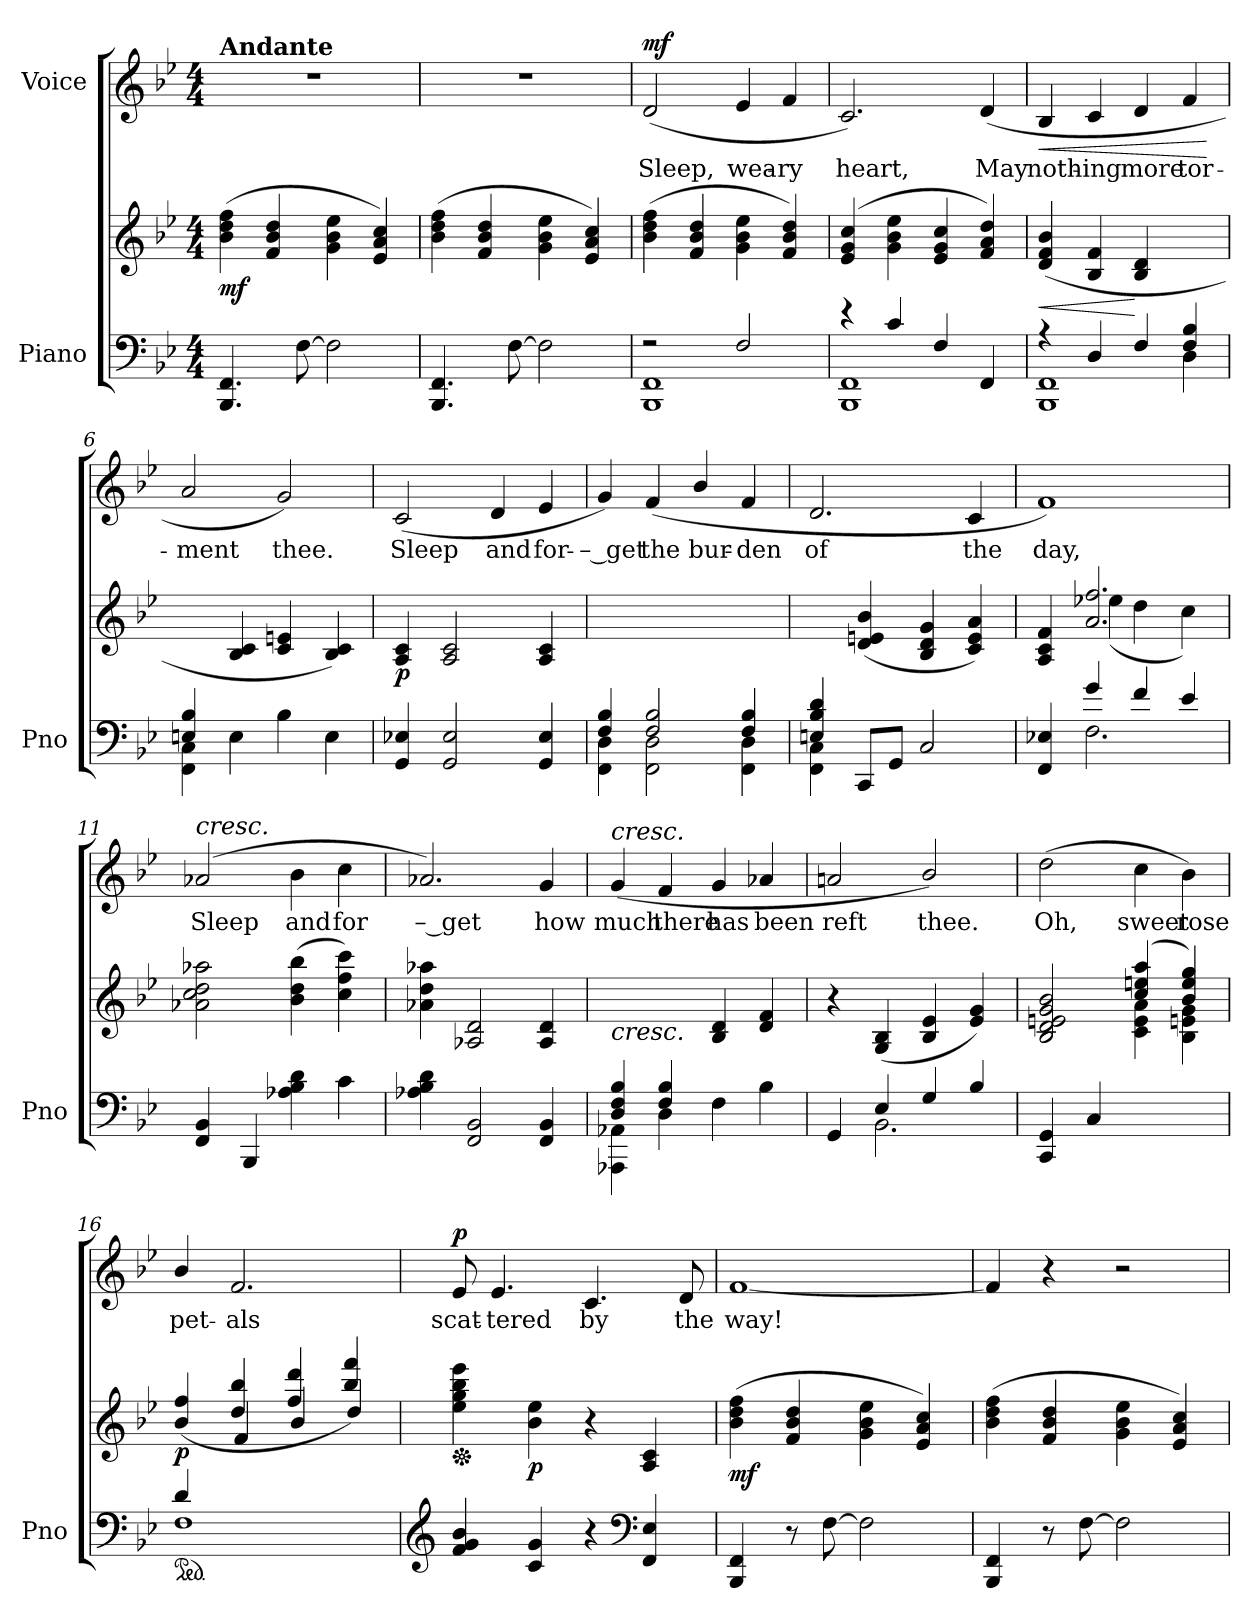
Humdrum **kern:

**kern	**kern	**dynam	**kern	**text	**dynam
*part2	*part2	*part2	*part1	*part1	*part1
*staff3	*staff2	*staff2/3	*staff1	*staff1	*staff1
*I"Piano	*	*	*I"Voice	*	*
*I'Pno	*	*	*	*	*
*clefF4	*clefG2	*	*clefG2	*	*
*k[b-e-]	*k[b-e-]	*	*k[b-e-]	*	*
*M4/4	*M4/4	*	*M4/4	*	*
=1	=1	=1	=1	=1	=1
!	!	!	!LO:TX:a:B:t=Andante	!	!
!	!	!LO:DY:b	!	!	!
4.BBB-/ 4.FF/	(4b-\ 4dd\ 4ff\	mf	1r	.	.
.	4f/ 4b-/ 4dd/	.	.	.	.
[8F\	.	.	.	.	.
2F\]	4g\ 4b-\ 4ee-\	.	.	.	.
.	4e-/ 4a/ 4cc/)	.	.	.	.
=2	=2	=2	=2	=2	=2
4.BBB-/ 4.FF/	(4b-\ 4dd\ 4ff\	.	1r	.	.
.	4f/ 4b-/ 4dd/	.	.	.	.
[8F\	.	.	.	.	.
2F\]	4g\ 4b-\ 4ee-\	.	.	.	.
.	4e-/ 4a/ 4cc/)	.	.	.	.
=3	=3	=3	=3	=3	=3
*^	*	*	*	*	*
!	!	!	!	!	!LO:LY:b	!LO:DY:a
2r	1BBB- 1FF	(4b-\ 4dd\ 4ff\	.	(>2d/	Sleep,	mf
.	.	4f/ 4b-/ 4dd/	.	.	.	.
!	!	!	!	!	!LO:LY:b	!
2F/	.	4g\ 4b-\ 4ee-\	.	4e-/	wea-	.
!	!	!	!	!	!LO:LY:b	!
.	.	4f/ 4b-/ 4dd/)	.	4f/	-ry	.
!!LO:LB:g=z
=4	=4	=4	=4	=4	=4	=4
!	!	!	!	!	!LO:LY:b	!
4r	1BBB- 1FF	(4e-/ 4g/ 4cc/	.	2.c/)	heart,	.
4c/	.	4g\ 4b-\ 4ee-\	.	.	.	.
4F/	.	4e-/ 4g/ 4cc/	.	.	.	.
!	!	!	!	!	!LO:LY:b	!
4FF/	.	4f/ 4a/ 4dd/)	.	(4d/	May	.
=5	=5	=5	=5	=5	=5	=5
*	*^	*	*	*	*	*
!	!	!	!	!LO:HP:b	!	!LO:LY:b	!LO:HP:b
2.ryy	4r	1BBB- 1FF	(>4d/ 4f/ 4b-/	<	4B-/	noth-	<
!	!	!	!	!	!	!LO:LY:b	!
.	4D/	.	4B-/ 4f/	.	4c/	-ing	.
!	!	!	!	!	!	!LO:LY:b	!
.	4F/	.	4B-/ 4d/	[	4d/	more	.
!	!	!	!	!	!	!LO:LY:b	!
4F/ 4B-/)	4D\	.	4ryy	.	4f/	tor-	.
*v	*v	*v	*	*	*	*	*
.	.	.	.	.	[
=6	=6	=6	=6	=6	=6
*^	*	*	*	*	*
!	!	!	!	!	!LO:LY:b	!
(>4En/ 4B-/	4FF\ 4C\	4ryy	.	2a/	-ment	.
2.ryy	4E\	4B-/ 4c/	.	.	.	.
!	!	!	!	!	!LO:LY:b	!
.	4B-\	4c/ 4en/	.	2g/)	thee.	.
.	4E\	4B-/ 4c/)	.	.	.	.
=7	=7	=7	=7	=7	=7	=7
!	!	!	!LO:DY:b	!	!LO:LY:b	!
*v	*v	*	*	*	*	*
4GG/ 4E-X/	4A/ 4c/	p	(>2c/	Sleep	.
2GG/ 2E-/	2A/ 2c/	.	.	.	.
!	!	!	!	!LO:LY:b	!
.	.	.	4d/	and	.
!	!	!	!	!LO:LY:b	!
4GG/ 4E-/	4A/ 4c/	.	4e-/	for-	.
!!LO:LB:g=z
=8	=8	=8	=8	=8	=8
*^	*	*	*	*	*
!	!	!	!	!	!LO:LY:b	!
4F/ 4B-/	4FF\ 4D\	1ryy	.	4g/)	-– get	.
!	!	!	!	!	!LO:LY:b	!
2F/ 2B-/	2FF\ 2D\	.	.	(4f/	the	.
!	!	!	!	!	!LO:LY:b	!
.	.	.	.	4b-/	bur-	.
!	!	!	!	!	!LO:LY:b	!
4F/ 4B-/	4FF\ 4D\	.	.	4f/	-den	.
=9	=9	=9	=9	=9	=9	=9
!	!	!	!	!	!LO:LY:b	!
4En/ 4B-/ 4d/	4FF\ 4C\	4ryy	.	2.d/	of	.
2.ryy	8CC/L	(4d/ 4en/ 4b-/	.	.	.	.
.	8GG/J	.	.	.	.	.
.	2C/	4B-/ 4d/ 4g/	.	.	.	.
!	!	!	!	!	!LO:LY:b	!
.	.	4c/ 4e/ 4a/)	.	4c/	the	.
=10	=10	=10	=10	=10	=10	=10
*	*	*^	*	*	*	*
!	!	!	!	!	!	!LO:LY:b	!
4FF/ 4E-X/	4ryy	4A/ 4c/ 4f/	4ryy	.	1f)	day,	.
4g/	2.F\	2.a/ 2.ff/	(>4ee-X\	.	.	.	.
4f/	.	.	4dd\	.	.	.	.
4e-/	.	.	4cc\)	.	.	.	.
*v	*v	*	*	*	*	*	*
=11	=11	=11	=11	=11	=11	=11
!	!	!	!	!LO:TX:a:i:t=cresc.	!	!
!	!LO:TX:b:i:t=cresc.	!	!	!	!	!
!	!	!	!	!	!LO:LY:b	!
*	*v	*v	*	*	*	*
4FF/ 4BB-/	2a-X\ 2cc\ 2dd\ 2aa-X\	.	(2a-X/	Sleep	.
4BBB-/	.	.	.	.	.
!	!	!	!	!LO:LY:b	!
4A-X\ 4B-\ 4d\	(4b-\ 4dd\ 4bb-\	.	4b-\	and	.
!	!	!	!	!LO:LY:b	!
4c\	4cc\ 4ff\ 4ccc\)	.	4cc\	for	.
!!LO:PB:g=z
=12	=12	=12	=12	=12	=12
!	!	!	!	!LO:LY:b	!
4A-X\ 4B-\ 4d\	4a-X\ 4dd\ 4aa-X\	.	2.a-X/)	– get	.
2FF/ 2BB-/	2A-X/ 2d/	.	.	.	.
!	!	!	!	!LO:LY:b	!
4FF/ 4BB-/	4A-/ 4d/	.	4g/	how	.
=13	=13	=13	=13	=13	=13
*^	*	*	*	*	*
!	!	!	!	!LO:TX:a:i:t=cresc.	!	!
!	!	!LO:TX:b:i:t=cresc.	!	!	!	!
!	!	!	!	!	!LO:LY:b	!
(>4D/ 4F/ 4B-/	4AAA-X\ 4AA-X\	2ryy	.	(4g/	much	.
!	!	!	!	!	!LO:LY:b	!
4F/ 4B-/	4D\	.	.	4f/	there	.
!	!	!	!	!	!LO:LY:b	!
2ryy	4F\	4B-/ 4d/	.	4g/	has	.
!	!	!	!	!	!LO:LY:b	!
.	4B-\	4d/ 4f/)	.	4a-X/	been	.
=14	=14	=14	=14	=14	=14	=14
!	!	!	!	!	!LO:LY:b	!
4GG/	4ryy	4r	.	2an/	reft	.
4E-/	2.BB-\	(4G/ 4B-/	.	.	.	.
!	!	!	!	!	!LO:LY:b	!
4G/	.	4B-/ 4e-/	.	2b-/)	thee.	.
4B-/	.	4e-/ 4g/)	.	.	.	.
*v	*v	*	*	*	*	*
=15	=15	=15	=15	=15	=15
*	*^	*	*	*	*
!	!	!	!LO:DY:b	!	!LO:LY:b	!
!	!	!	!LO:DY:n=1:b	!	!	!LO:DY:a
!	!	!	!	!	!	!LO:DY:n=1:a
4CC/ 4GG/	2B-/ 2d/ 2en/ 2g/ 2b-/	2ryy	f other-dynamics	(2dd\	Oh,	f other-dynamics
4C/	.	.	.	.	.	.
!	!	!	!	!	!LO:LY:b	!
2ryy	(>4cc/ 4een/ 4aa/	4c\ 4e\ 4a\	.	4cc\	sweet	.
!	!	!	!	!	!LO:LY:b	!
.	4b-/ 4ee/ 4gg/)	4B-\ 4en\ 4g\	.	4b-\)	rose	.
!!LO:LB:g=z
=16	=16	=16	=16	=16	=16	=16
*ped	*	*	*	*	*	*
*^	*	*	*	*	*	*
!	!	!	!	!LO:DY:b	!	!LO:LY:b	!
(<4d/	1F	(>4b-/ 4ff/	4ryy	p	4b-/	pet-	.
!	!	!	!	!	!	!LO:LY:b	!
2.ryy	.	4dd/ 4bb-/	4f/	.	2.f/	-als	.
.	.	4ff/ 4ddd/	4b-/	.	.	.	.
.	.	4bb-/ 4fff/)	4dd/)	.	.	.	.
*v	*v	*	*	*	*	*	*
*	*v	*v	*	*	*	*
=17	=17	=17	=17	=17	=17
*clefG2	*	*	*	*	*
*	*Xped	*	*	*	*
*	*^	*	*	*	*
!	!	!	!	!	!LO:LY:b	!LO:DY:a
*	*v	*v	*	*	*	*
4f/ 4g/ 4b-/	4ee-\ 4gg\ 4bb-\ 4eee-\	.	8e-/	scat-	p
!	!	!	!	!LO:LY:b	!
.	.	.	4.e-/	-tered	.
!	!	!LO:DY:b	!	!	!
4c/ 4g/	4b-\ 4ee-\	p	.	.	.
!	!	!	!	!LO:LY:b	!
4r	4r	.	4.c/	by	.
*clefF4	*	*	*	*	*
4FF/ 4E-/	4A/ 4c/	.	.	.	.
!	!	!	!	!LO:LY:b	!
.	.	.	8d/	the	.
=18	=18	=18	=18	=18	=18
!	!	!LO:DY:b	!	!LO:LY:b	!
4BBB-/ 4FF/	(4b-\ 4dd\ 4ff\	mf	[1f	way!	.
8r	4f/ 4b-/ 4dd/	.	.	.	.
[8F\	.	.	.	.	.
2F\]	4g\ 4b-\ 4ee-\	.	.	.	.
.	4e-/ 4a/ 4cc/)	.	.	.	.
=19	=19	=19	=19	=19	=19
4BBB-/ 4FF/	(4b-\ 4dd\ 4ff\	.	4f/]	.	.
8r	4f/ 4b-/ 4dd/	.	4r	.	.
[8F\	.	.	.	.	.
2F\]	4g\ 4b-\ 4ee-\	.	2r	.	.
.	4e-/ 4a/ 4cc/)	.	.	.	.
=	=	=	=	=	=
*-	*-	*-	*-	*-	*-
